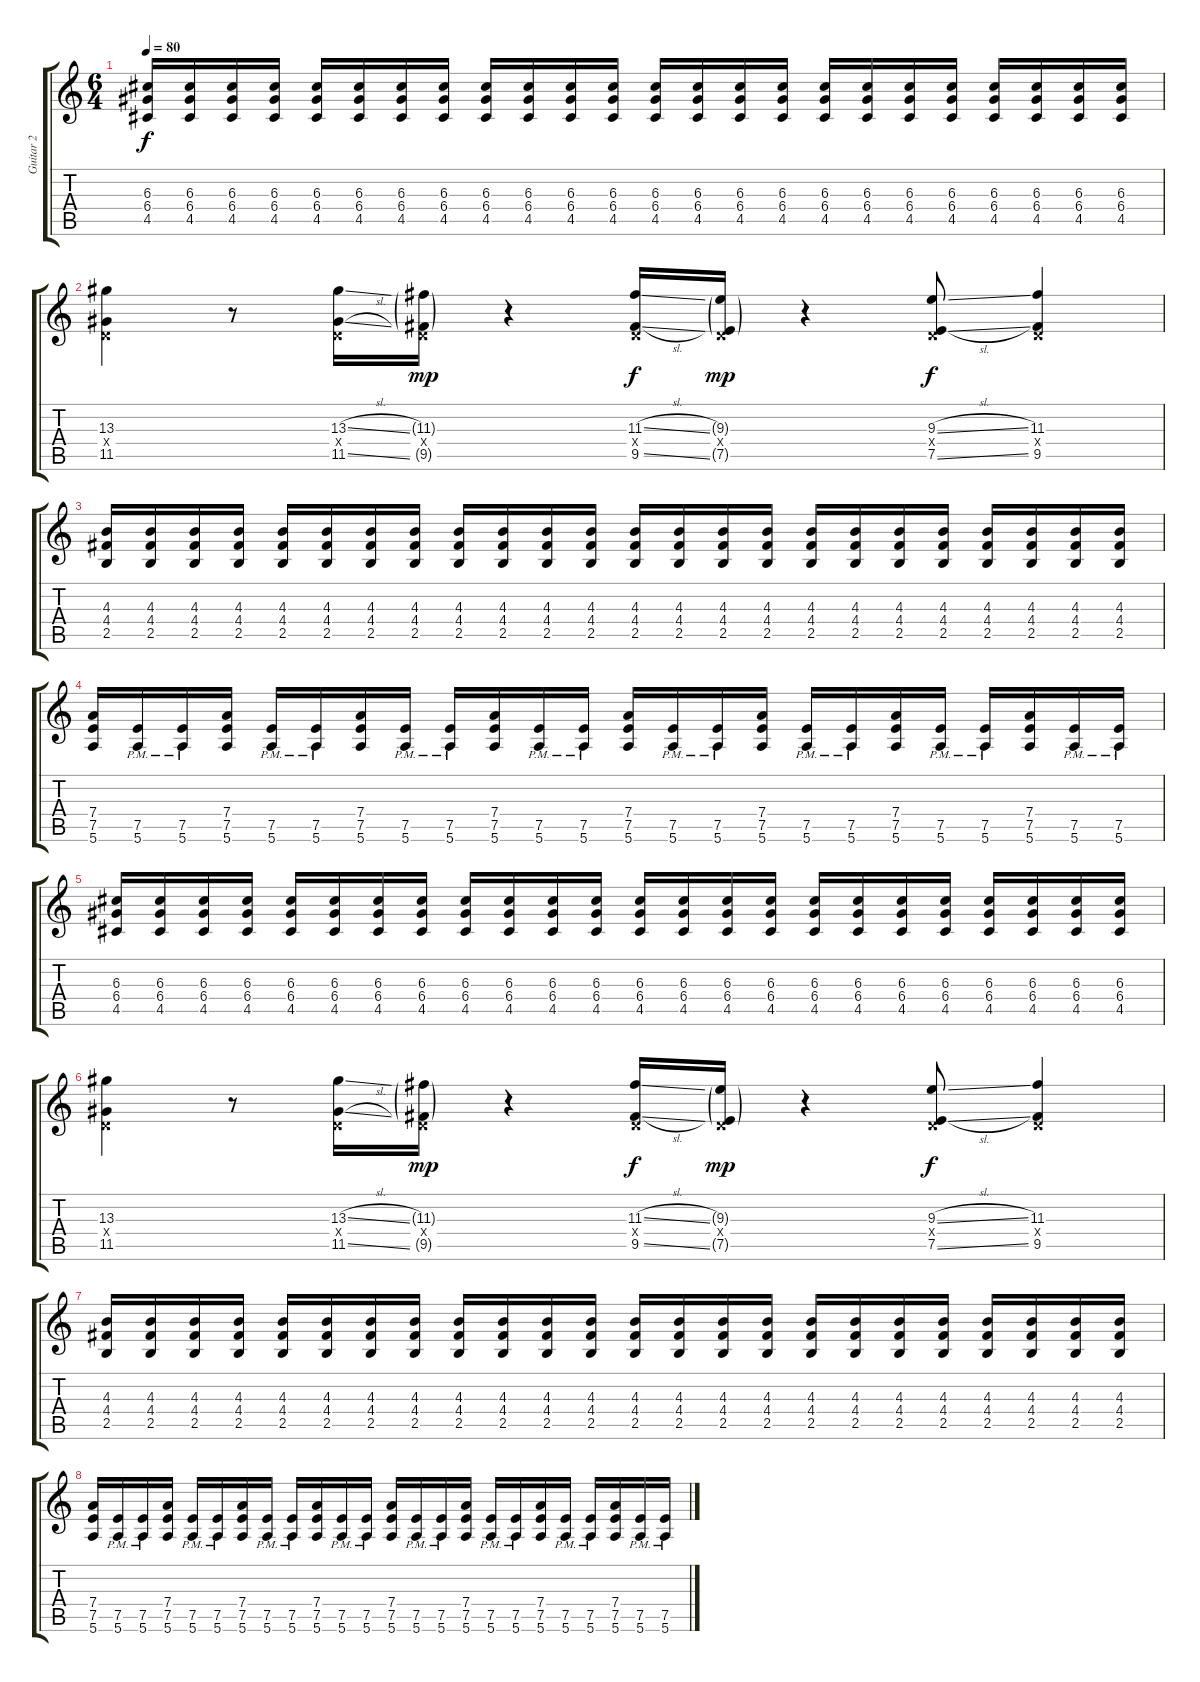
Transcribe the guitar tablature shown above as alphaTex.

\track ("Guitar 2" "Guitar 2") {instrument distortionguitar}
\staff {score tabs}
\tuning (E4 B3 G3 D3 A2 E2) {hide}
\ts (6 4)
\tempo 80
\clef g2
\ks c
(6.3 6.4 4.5).16{dy f} (6.3 6.4 4.5).16 (6.3 6.4 4.5).16 (6.3 6.4 4.5).16 (6.3 6.4 4.5).16 (6.3 6.4 4.5).16 (6.3 6.4 4.5).16 (6.3 6.4 4.5).16 (6.3 6.4 4.5).16 (6.3 6.4 4.5).16 (6.3 6.4 4.5).16 (6.3 6.4 4.5).16 (6.3 6.4 4.5).16 (6.3 6.4 4.5).16 (6.3 6.4 4.5).16 (6.3 6.4 4.5).16 (6.3 6.4 4.5).16 (6.3 6.4 4.5).16 (6.3 6.4 4.5).16 (6.3 6.4 4.5).16 (6.3 6.4 4.5).16 (6.3 6.4 4.5).16 (6.3 6.4 4.5).16 (6.3 6.4 4.5).16 |
(13.3 0.4{x} 11.5).4 r.8 (13.3{sl} 0.4{x} 11.5{sl}).16 (11.3{g} 0.4{x} 9.5{g}).16{dy mp} r.4 (11.3{sl} 0.4{x} 9.5{sl}).16{dy f} (9.3{g} 0.4{x} 7.5{g}).16{dy mp} r.4 (9.3{sl} 0.4{x} 7.5{sl}).8{dy f} (11.3 0.4{x} 9.5).4 |
(4.3 4.4 2.5).16 (4.3 4.4 2.5).16 (4.3 4.4 2.5).16 (4.3 4.4 2.5).16 (4.3 4.4 2.5).16 (4.3 4.4 2.5).16 (4.3 4.4 2.5).16 (4.3 4.4 2.5).16 (4.3 4.4 2.5).16 (4.3 4.4 2.5).16 (4.3 4.4 2.5).16 (4.3 4.4 2.5).16 (4.3 4.4 2.5).16 (4.3 4.4 2.5).16 (4.3 4.4 2.5).16 (4.3 4.4 2.5).16 (4.3 4.4 2.5).16 (4.3 4.4 2.5).16 (4.3 4.4 2.5).16 (4.3 4.4 2.5).16 (4.3 4.4 2.5).16 (4.3 4.4 2.5).16 (4.3 4.4 2.5).16 (4.3 4.4 2.5).16 |
(7.4 7.5 5.6).16 (7.5{pm} 5.6{pm}).16 (7.5{pm} 5.6{pm}).16 (7.4 7.5 5.6).16 (7.5{pm} 5.6{pm}).16 (7.5{pm} 5.6{pm}).16 (7.4 7.5 5.6).16 (7.5{pm} 5.6{pm}).16 (7.5{pm} 5.6{pm}).16 (7.4 7.5 5.6).16 (7.5{pm} 5.6{pm}).16 (7.5{pm} 5.6{pm}).16 (7.4 7.5 5.6).16 (7.5{pm} 5.6{pm}).16 (7.5{pm} 5.6{pm}).16 (7.4 7.5 5.6).16 (7.5{pm} 5.6{pm}).16 (7.5{pm} 5.6{pm}).16 (7.4 7.5 5.6).16 (7.5{pm} 5.6{pm}).16 (7.5{pm} 5.6{pm}).16 (7.4 7.5 5.6).16 (7.5{pm} 5.6{pm}).16 (7.5{pm} 5.6{pm}).16 |
(6.3 6.4 4.5).16 (6.3 6.4 4.5).16 (6.3 6.4 4.5).16 (6.3 6.4 4.5).16 (6.3 6.4 4.5).16 (6.3 6.4 4.5).16 (6.3 6.4 4.5).16 (6.3 6.4 4.5).16 (6.3 6.4 4.5).16 (6.3 6.4 4.5).16 (6.3 6.4 4.5).16 (6.3 6.4 4.5).16 (6.3 6.4 4.5).16 (6.3 6.4 4.5).16 (6.3 6.4 4.5).16 (6.3 6.4 4.5).16 (6.3 6.4 4.5).16 (6.3 6.4 4.5).16 (6.3 6.4 4.5).16 (6.3 6.4 4.5).16 (6.3 6.4 4.5).16 (6.3 6.4 4.5).16 (6.3 6.4 4.5).16 (6.3 6.4 4.5).16 |
(13.3 0.4{x} 11.5).4 r.8 (13.3{sl} 0.4{x} 11.5{sl}).16 (11.3{g} 0.4{x} 9.5{g}).16{dy mp} r.4 (11.3{sl} 0.4{x} 9.5{sl}).16{dy f} (9.3{g} 0.4{x} 7.5{g}).16{dy mp} r.4 (9.3{sl} 0.4{x} 7.5{sl}).8{dy f} (11.3 0.4{x} 9.5).4 |
(4.3 4.4 2.5).16 (4.3 4.4 2.5).16 (4.3 4.4 2.5).16 (4.3 4.4 2.5).16 (4.3 4.4 2.5).16 (4.3 4.4 2.5).16 (4.3 4.4 2.5).16 (4.3 4.4 2.5).16 (4.3 4.4 2.5).16 (4.3 4.4 2.5).16 (4.3 4.4 2.5).16 (4.3 4.4 2.5).16 (4.3 4.4 2.5).16 (4.3 4.4 2.5).16 (4.3 4.4 2.5).16 (4.3 4.4 2.5).16 (4.3 4.4 2.5).16 (4.3 4.4 2.5).16 (4.3 4.4 2.5).16 (4.3 4.4 2.5).16 (4.3 4.4 2.5).16 (4.3 4.4 2.5).16 (4.3 4.4 2.5).16 (4.3 4.4 2.5).16 |
(7.4 7.5 5.6).16 (7.5{pm} 5.6{pm}).16 (7.5{pm} 5.6{pm}).16 (7.4 7.5 5.6).16 (7.5{pm} 5.6{pm}).16 (7.5{pm} 5.6{pm}).16 (7.4 7.5 5.6).16 (7.5{pm} 5.6{pm}).16 (7.5{pm} 5.6{pm}).16 (7.4 7.5 5.6).16 (7.5{pm} 5.6{pm}).16 (7.5{pm} 5.6{pm}).16 (7.4 7.5 5.6).16 (7.5{pm} 5.6{pm}).16 (7.5{pm} 5.6{pm}).16 (7.4 7.5 5.6).16 (7.5{pm} 5.6{pm}).16 (7.5{pm} 5.6{pm}).16 (7.4 7.5 5.6).16 (7.5{pm} 5.6{pm}).16 (7.5{pm} 5.6{pm}).16 (7.4 7.5 5.6).16 (7.5{pm} 5.6{pm}).16 (7.5{pm} 5.6{pm}).16
